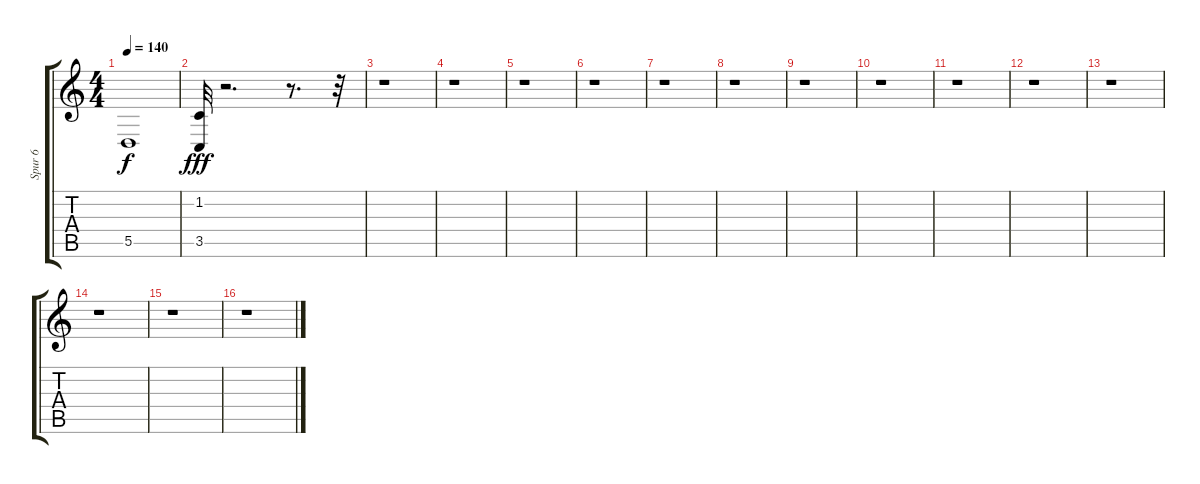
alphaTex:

\track ("Spur 6" "Spur 6") {instrument stringensemble1}
\staff {score tabs}
\tuning (E4 B3 G3 D3 A2 E2) {hide}
\ts (4 4)
\tempo 140
\clef g2
\ks c
5.5{t}.1{dy f} |
(1.2 3.5).32{dy fff} r.2{d} r.8{d} r.32 |
r.1 |
r.1 |
r.1 |
r.1 |
r.1 |
r.1 |
r.1 |
r.1 |
r.1 |
r.1 |
r.1 |
r.1 |
r.1 |
r.1
